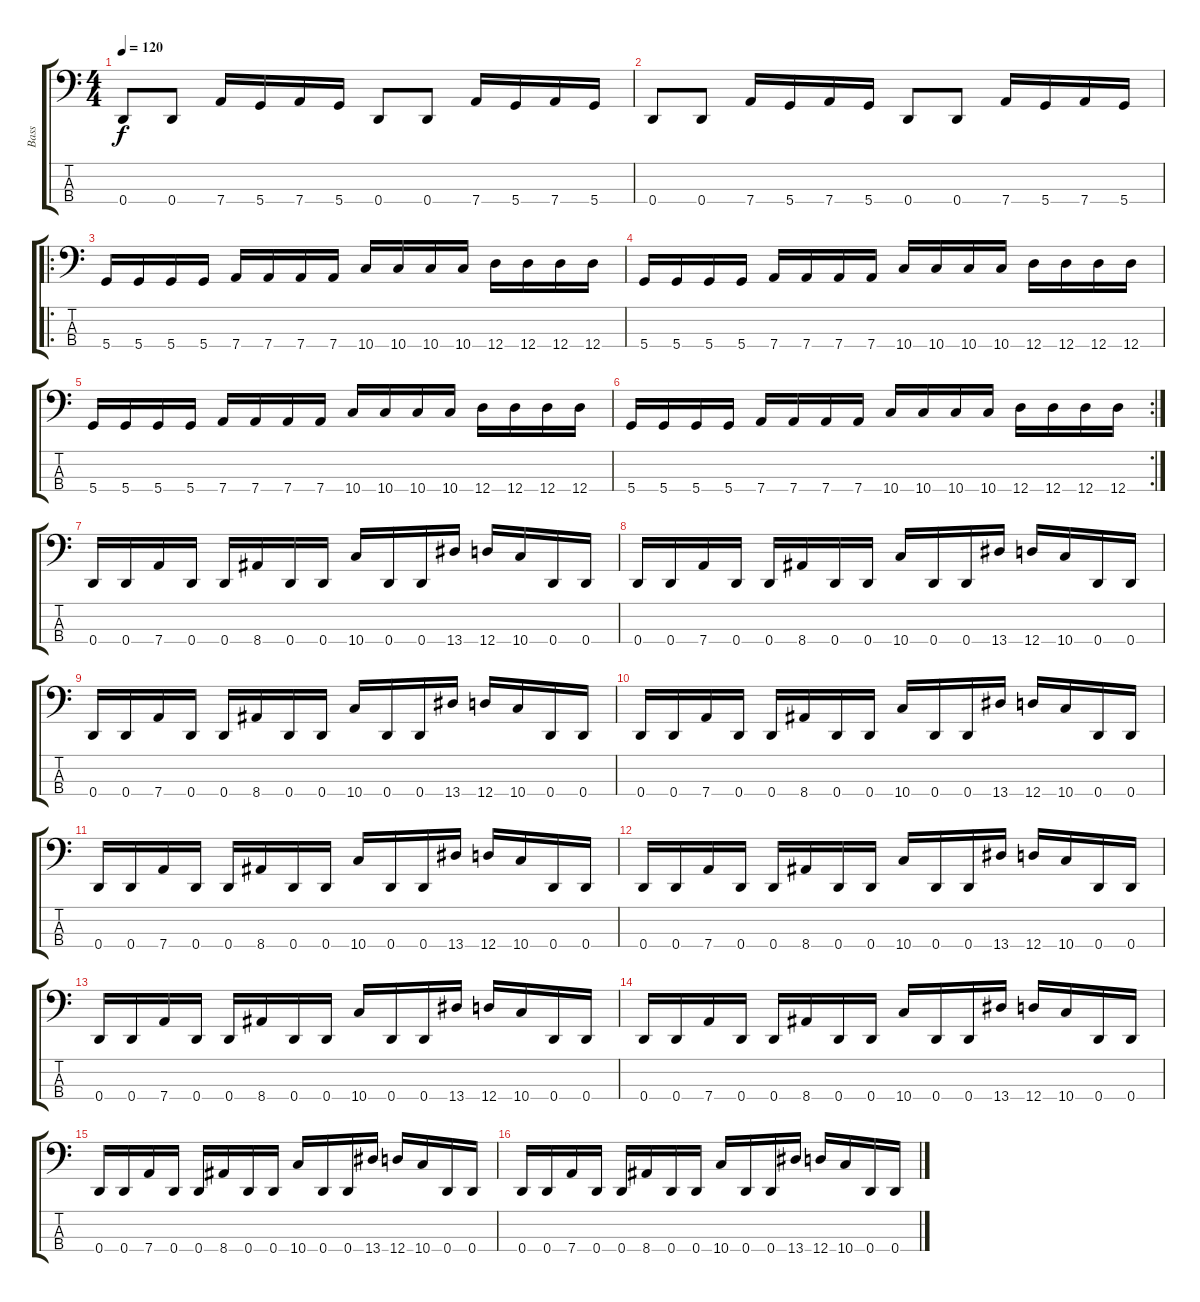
\track ("Bass" "Bass") {instrument fretlessbass}
\staff {score tabs}
\tuning (G2 D2 A1 D1) {hide}
\ts (4 4)
\tempo 120
\clef f4
\ks c
0.4.8{dy f} 0.4.8 7.4.16 5.4.16 7.4.16 5.4.16 0.4.8 0.4.8 7.4.16 5.4.16 7.4.16 5.4.16 |
0.4.8 0.4.8 7.4.16 5.4.16 7.4.16 5.4.16 0.4.8 0.4.8 7.4.16 5.4.16 7.4.16 5.4.16 |
\ro
5.4.16 5.4.16 5.4.16 5.4.16 7.4.16 7.4.16 7.4.16 7.4.16 10.4.16 10.4.16 10.4.16 10.4.16 12.4.16 12.4.16 12.4.16 12.4.16 |
5.4.16 5.4.16 5.4.16 5.4.16 7.4.16 7.4.16 7.4.16 7.4.16 10.4.16 10.4.16 10.4.16 10.4.16 12.4.16 12.4.16 12.4.16 12.4.16 |
5.4.16 5.4.16 5.4.16 5.4.16 7.4.16 7.4.16 7.4.16 7.4.16 10.4.16 10.4.16 10.4.16 10.4.16 12.4.16 12.4.16 12.4.16 12.4.16 |
\rc 2
5.4.16 5.4.16 5.4.16 5.4.16 7.4.16 7.4.16 7.4.16 7.4.16 10.4.16 10.4.16 10.4.16 10.4.16 12.4.16 12.4.16 12.4.16 12.4.16 |
0.4.16 0.4.16 7.4.16 0.4.16 0.4.16 8.4.16 0.4.16 0.4.16 10.4.16 0.4.16 0.4.16 13.4.16 12.4.16 10.4.16 0.4.16 0.4.16 |
0.4.16 0.4.16 7.4.16 0.4.16 0.4.16 8.4.16 0.4.16 0.4.16 10.4.16 0.4.16 0.4.16 13.4.16 12.4.16 10.4.16 0.4.16 0.4.16 |
0.4.16 0.4.16 7.4.16 0.4.16 0.4.16 8.4.16 0.4.16 0.4.16 10.4.16 0.4.16 0.4.16 13.4.16 12.4.16 10.4.16 0.4.16 0.4.16 |
0.4.16 0.4.16 7.4.16 0.4.16 0.4.16 8.4.16 0.4.16 0.4.16 10.4.16 0.4.16 0.4.16 13.4.16 12.4.16 10.4.16 0.4.16 0.4.16 |
0.4.16 0.4.16 7.4.16 0.4.16 0.4.16 8.4.16 0.4.16 0.4.16 10.4.16 0.4.16 0.4.16 13.4.16 12.4.16 10.4.16 0.4.16 0.4.16 |
0.4.16 0.4.16 7.4.16 0.4.16 0.4.16 8.4.16 0.4.16 0.4.16 10.4.16 0.4.16 0.4.16 13.4.16 12.4.16 10.4.16 0.4.16 0.4.16 |
0.4.16 0.4.16 7.4.16 0.4.16 0.4.16 8.4.16 0.4.16 0.4.16 10.4.16 0.4.16 0.4.16 13.4.16 12.4.16 10.4.16 0.4.16 0.4.16 |
0.4.16 0.4.16 7.4.16 0.4.16 0.4.16 8.4.16 0.4.16 0.4.16 10.4.16 0.4.16 0.4.16 13.4.16 12.4.16 10.4.16 0.4.16 0.4.16 |
0.4.16 0.4.16 7.4.16 0.4.16 0.4.16 8.4.16 0.4.16 0.4.16 10.4.16 0.4.16 0.4.16 13.4.16 12.4.16 10.4.16 0.4.16 0.4.16 |
0.4.16 0.4.16 7.4.16 0.4.16 0.4.16 8.4.16 0.4.16 0.4.16 10.4.16 0.4.16 0.4.16 13.4.16 12.4.16 10.4.16 0.4.16 0.4.16
